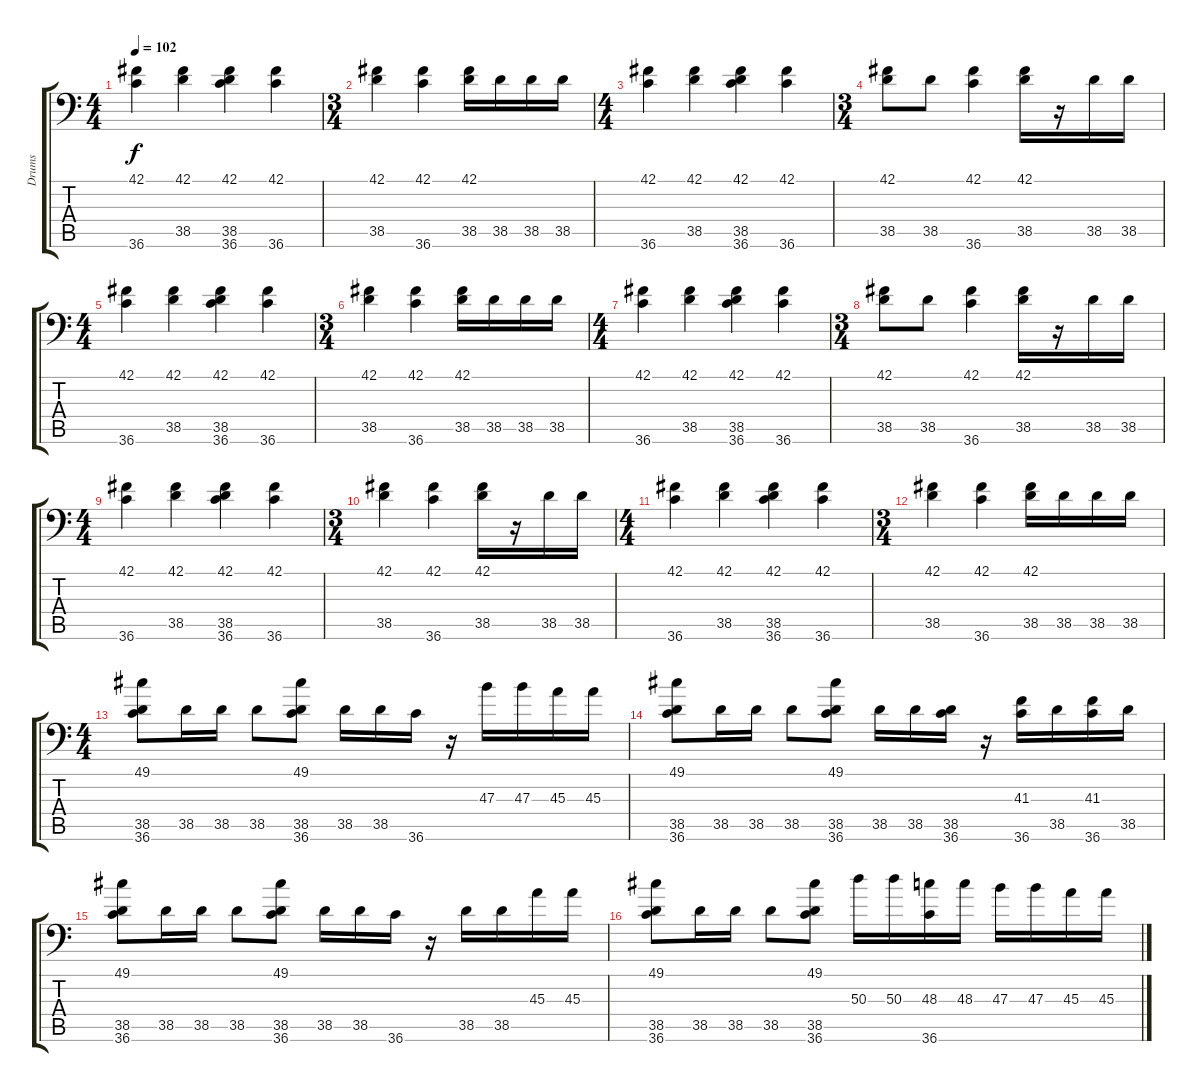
\track ("Drums" "Drums") {instrument acousticgrandpiano}
\staff {score tabs}
\tuning (C-1 C-1 C-1 C-1 C-1 C-1) {hide}
\ts (4 4)
\tempo 102
\clef f4
\ks c
(42.1 36.6).4{dy f} (42.1 38.5).4 (42.1 38.5 36.6).4 (42.1 36.6).4 |
\ts (3 4)
(42.1 38.5).4 (42.1 36.6).4 (42.1 38.5).16 38.5.16 38.5.16 38.5.16 |
\ts (4 4)
(42.1 36.6).4 (42.1 38.5).4 (42.1 38.5 36.6).4 (42.1 36.6).4 |
\ts (3 4)
(42.1 38.5).8 38.5.8 (42.1 36.6).4 (42.1 38.5).16 r.16 38.5.16 38.5.16 |
\ts (4 4)
(42.1 36.6).4 (42.1 38.5).4 (42.1 38.5 36.6).4 (42.1 36.6).4 |
\ts (3 4)
(42.1 38.5).4 (42.1 36.6).4 (42.1 38.5).16 38.5.16 38.5.16 38.5.16 |
\ts (4 4)
(42.1 36.6).4 (42.1 38.5).4 (42.1 38.5 36.6).4 (42.1 36.6).4 |
\ts (3 4)
(42.1 38.5).8 38.5.8 (42.1 36.6).4 (42.1 38.5).16 r.16 38.5.16 38.5.16 |
\ts (4 4)
(42.1 36.6).4 (42.1 38.5).4 (42.1 38.5 36.6).4 (42.1 36.6).4 |
\ts (3 4)
(42.1 38.5).4 (42.1 36.6).4 (42.1 38.5).16 r.16 38.5.16 38.5.16 |
\ts (4 4)
(42.1 36.6).4 (42.1 38.5).4 (42.1 38.5 36.6).4 (42.1 36.6).4 |
\ts (3 4)
(42.1 38.5).4 (42.1 36.6).4 (42.1 38.5).16 38.5.16 38.5.16 38.5.16 |
\ts (4 4)
(49.1 38.5 36.6).8 38.5.16 38.5.16 38.5.8 (49.1 38.5 36.6).8 38.5.16 38.5.16 36.6.16 r.16 47.3.16 47.3.16 45.3.16 45.3.16 |
(49.1 38.5 36.6).8 38.5.16 38.5.16 38.5.8 (49.1 38.5 36.6).8 38.5.16 38.5.16 (38.5 36.6).16 r.16 (41.3 36.6).16 38.5.16 (41.3 36.6).16 38.5.16 |
(49.1 38.5 36.6).8 38.5.16 38.5.16 38.5.8 (49.1 38.5 36.6).8 38.5.16 38.5.16 36.6.16 r.16 38.5.16 38.5.16 45.3.16 45.3.16 |
(49.1 38.5 36.6).8 38.5.16 38.5.16 38.5.8 (49.1 38.5 36.6).8 50.3.16 50.3.16 (48.3 36.6).16 48.3.16 47.3.16 47.3.16 45.3.16 45.3.16
